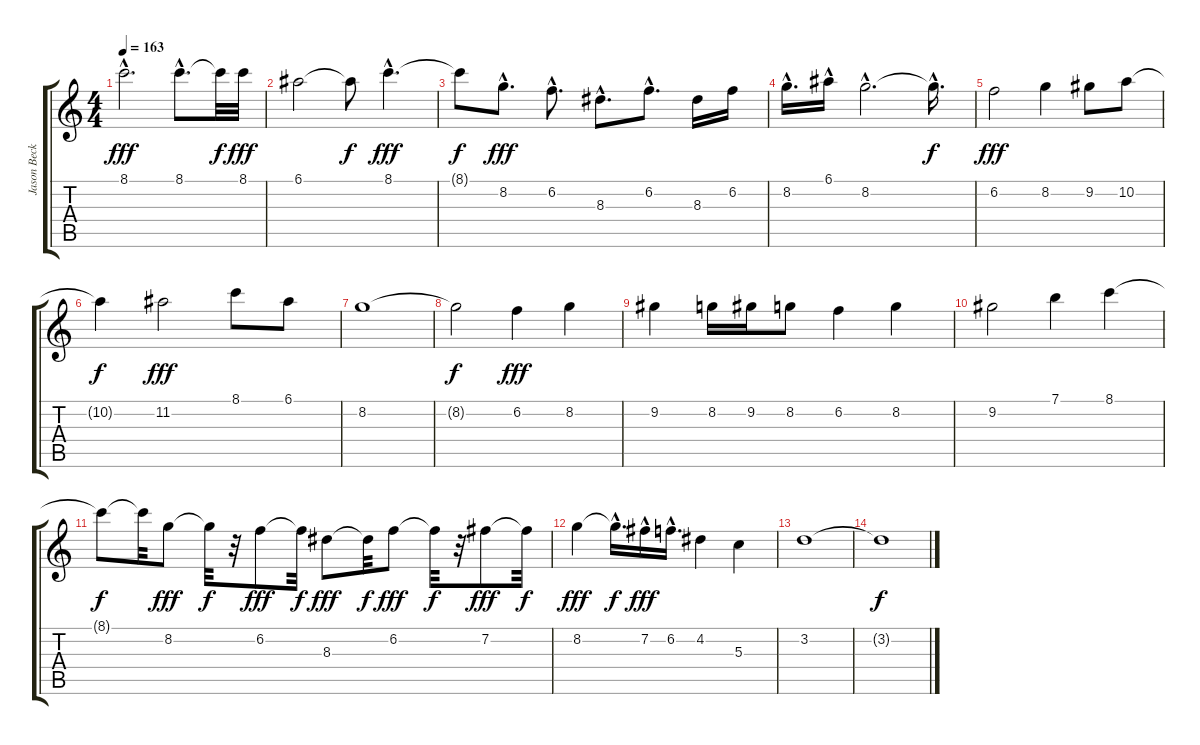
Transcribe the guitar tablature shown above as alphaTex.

\track ("Jason Becker" "Jason Beck") {instrument acousticguitarnylon}
\staff {score tabs}
\tuning (E4 B3 G3 D3 A2 E2) {hide}
\ts (4 4)
\tempo 163
\clef g2
\ks c
8.1{hac}.2{d dy fff balance 8 instrument acousticguitarnylon} 8.1{hac}.8{d} 8.1{t}.32{dy f} 8.1.32{dy fff} |
6.1.2 6.1{t}.8{dy f} 8.1{hac}.4{d dy fff} |
8.1{t}.8{dy f} 8.2{hac}.8{d dy fff} 6.2{hac}.8{d} 8.3{hac}.8{d} 6.2{hac}.8{d} 8.3.16 6.2.16 |
8.2{hac}.16{d} 6.1{hac}.16 8.2{hac}.2{d} 8.2{hac t}.16{d dy f} |
6.2.2{dy fff} 8.2.4 9.2.8 10.2.8 |
10.2{t}.4{dy f} 11.2.2{dy fff} 8.1.8 6.1.8 |
8.2.1 |
8.2{t}.2{dy f} 6.2.4{dy fff} 8.2.4 |
9.2.4 8.2.16 9.2.16 8.2.8 6.2.4 8.2.4 |
9.2.2 7.1.4 8.1.4 |
8.1{t}.8{dy f} 8.1{t}.32 8.2.8{dy fff} 8.2{t}.32{dy f} r.32 6.2.8{dy fff} 6.2{t}.32{dy f} 8.3.8{dy fff} 8.3{t}.32{dy f} 6.2.8{dy fff} 6.2{t}.32{dy f} r.32 7.2.8{dy fff} 7.2{t}.32{dy f} |
8.2.4{dy fff} 8.2{hac t}.16{d dy f} 7.2{hac}.16{dy fff} 6.2{hac}.16{d} 4.2.4 5.3.4 |
3.2.1 |
3.2{t}.1{dy f}
